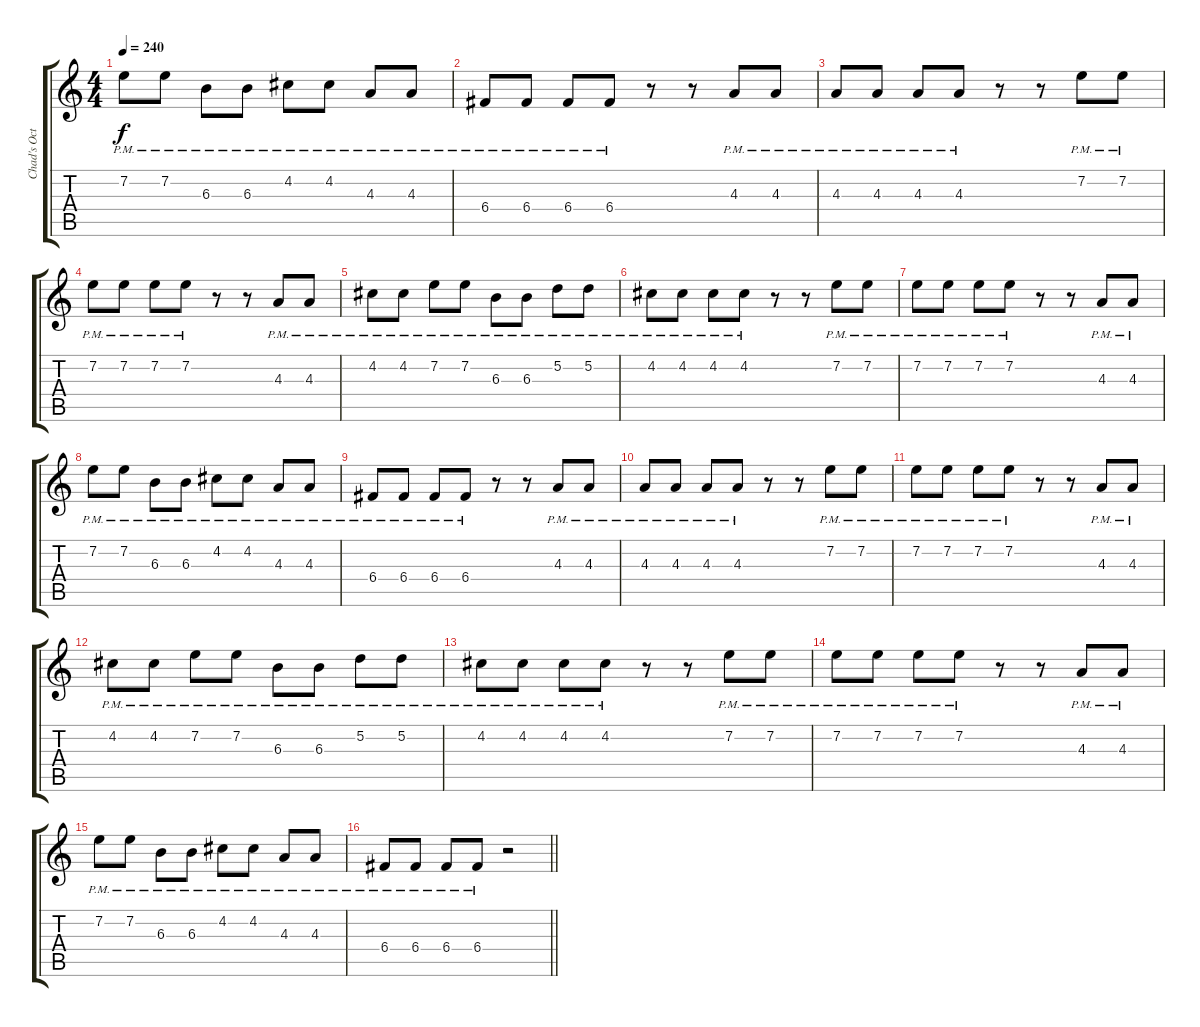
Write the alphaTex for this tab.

\track ("Chad's Octave Pedal" "Chad's Oct") {instrument distortionguitar}
\staff {score tabs}
\tuning (D4 A3 F3 C3 G2 D2) {hide}
\ts (4 4)
\tempo 240
\clef g2
\ks c
7.2{pm}.8{dy f} 7.2{pm}.8 6.3{pm}.8 6.3{pm}.8 4.2{pm}.8 4.2{pm}.8 4.3{pm}.8 4.3{pm}.8 |
6.4{pm}.8 6.4{pm}.8 6.4{pm}.8 6.4{pm}.8 r.8 r.8 4.3{pm}.8 4.3{pm}.8 |
4.3{pm}.8 4.3{pm}.8 4.3{pm}.8 4.3{pm}.8 r.8 r.8 7.2{pm}.8 7.2{pm}.8 |
7.2{pm}.8 7.2{pm}.8 7.2{pm}.8 7.2{pm}.8 r.8 r.8 4.3{pm}.8 4.3{pm}.8 |
4.2{pm}.8 4.2{pm}.8 7.2{pm}.8 7.2{pm}.8 6.3{pm}.8 6.3{pm}.8 5.2{pm}.8 5.2{pm}.8 |
4.2{pm}.8 4.2{pm}.8 4.2{pm}.8 4.2{pm}.8 r.8 r.8 7.2{pm}.8 7.2{pm}.8 |
7.2{pm}.8 7.2{pm}.8 7.2{pm}.8 7.2{pm}.8 r.8 r.8 4.3{pm}.8 4.3{pm}.8 |
7.2{pm}.8 7.2{pm}.8 6.3{pm}.8 6.3{pm}.8 4.2{pm}.8 4.2{pm}.8 4.3{pm}.8 4.3{pm}.8 |
6.4{pm}.8 6.4{pm}.8 6.4{pm}.8 6.4{pm}.8 r.8 r.8 4.3{pm}.8 4.3{pm}.8 |
4.3{pm}.8 4.3{pm}.8 4.3{pm}.8 4.3{pm}.8 r.8 r.8 7.2{pm}.8 7.2{pm}.8 |
7.2{pm}.8 7.2{pm}.8 7.2{pm}.8 7.2{pm}.8 r.8 r.8 4.3{pm}.8 4.3{pm}.8 |
4.2{pm}.8 4.2{pm}.8 7.2{pm}.8 7.2{pm}.8 6.3{pm}.8 6.3{pm}.8 5.2{pm}.8 5.2{pm}.8 |
4.2{pm}.8 4.2{pm}.8 4.2{pm}.8 4.2{pm}.8 r.8 r.8 7.2{pm}.8 7.2{pm}.8 |
7.2{pm}.8 7.2{pm}.8 7.2{pm}.8 7.2{pm}.8 r.8 r.8 4.3{pm}.8 4.3{pm}.8 |
7.2{pm}.8 7.2{pm}.8 6.3{pm}.8 6.3{pm}.8 4.2{pm}.8 4.2{pm}.8 4.3{pm}.8 4.3{pm}.8 |
\barLineRight lightlight
6.4{pm}.8 6.4{pm}.8 6.4{pm}.8 6.4{pm}.8 r.2
